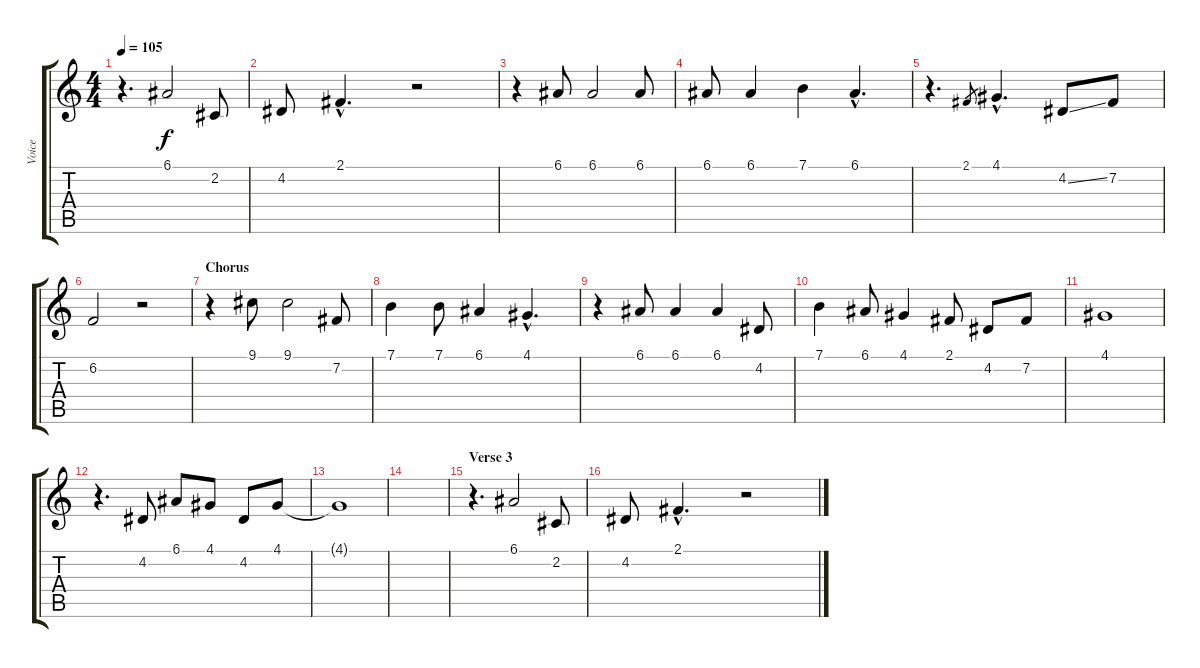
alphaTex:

\track ("Voice" "Voice") {instrument lead3calliope}
\staff {score tabs}
\tuning (E4 B3 G3 D3 A2 E2) {hide}
\ts (4 4)
\tempo 105
\clef g2
\ks c
r.4{d dy f} 6.1.2 2.2.8 |
4.2.8 2.1{hac}.4{d} r.2 |
r.4 6.1.8 6.1.2 6.1.8 |
6.1.8 6.1.4 7.1.4 6.1{hac}.4{d} |
r.4{d} 2.1.8{gr} 4.1{hac}.4{d} 4.2{ss}.8 7.2.8 |
6.2.2 r.2 |
\section ("" "Chorus")
r.4 9.1.8 9.1.2 7.2.8 |
7.1.4 7.1.8 6.1.4 4.1{hac}.4{d} |
r.4 6.1.8 6.1.4 6.1.4 4.2.8 |
7.1.4 6.1.8 4.1.4 2.1.8 4.2.8 7.2.8 |
4.1.1 |
r.4{d} 4.2.8 6.1.8 4.1.8 4.2.8 4.1.8 |
4.1{t}.1 |
|
\section ("" "Verse 3")
r.4{d} 6.1.2 2.2.8 |
4.2.8 2.1{hac}.4{d} r.2
